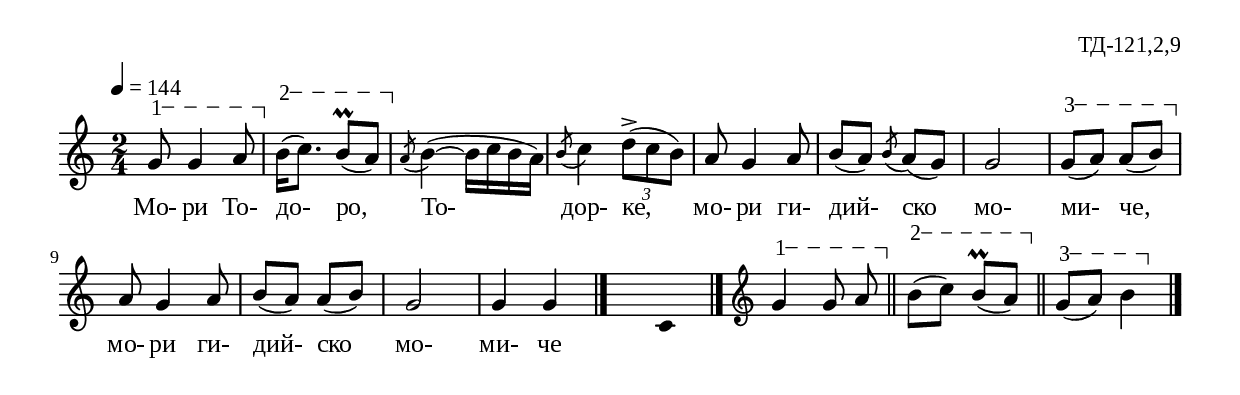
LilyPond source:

%{
TD_121_2_09
%}

\include "td-preamble.ly"

\score {
\relative c'' {
 \tempo 4 = 144
  \time 2/4
\varA  
g8\startTextSpan g4 a8\stopTextSpan | 
\varB
b16\startTextSpan( c8.) b8\prall( a\stopTextSpan) | 
\acciaccatura a8 b4~( b16[ c b a]) |
\acciaccatura b8 c4 \times 2/3 { d8->( c b) } | a8 g4 a8 |
b8( a) \acciaccatura b8 a( g) | g2 | 
\varC
g8\startTextSpan( a) a( b\stopTextSpan) | 
a8 g4 a8 | b( a) a( b) | g2 | g4 g
 \bar "|." 
s4 \fixB c,4 \fixC 
  \bar "|." 
\endm
\varA  
g'4\startTextSpan g8\noBeam a8\stopTextSpan   \bar "||"
\varB
b8\startTextSpan( c) b\prall( a\stopTextSpan) \bar "||"
\varC
g8\startTextSpan( a) b4\stopTextSpan
\bar "|." 
}
\addlyrics { Мо- ри То- до- ро, То- дор- ке, мo- ри ги- дий- ско мо- ми- че,
мо- ри ги- дий- ско мо- ми- че }
%
\layout {
  indent = #0
  line-width = 190\mm
  ragged-right=##f
}
%
\midi { 
	\context {
		\Score
		tempoWholesPerMinute = #(ly:make-moment 144 4)
		}
	}
}
%
\header{
  opus = "ТД-121,2,9"
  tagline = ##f
}


